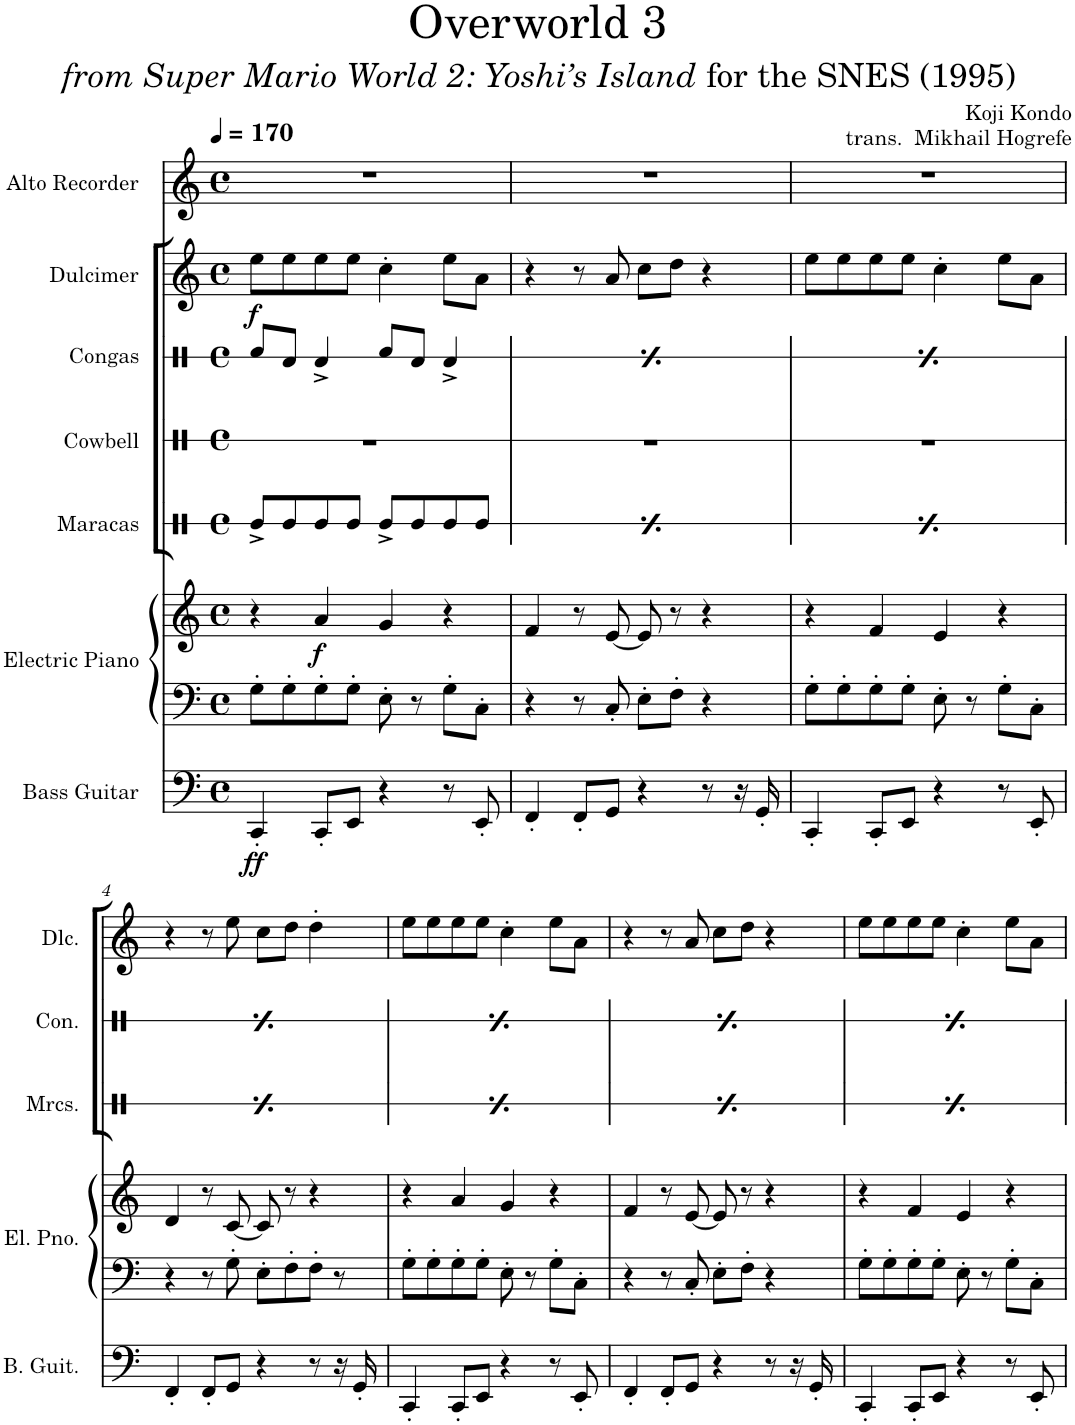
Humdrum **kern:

**kern	**dynam	**kern	**kern	**dynam	**kern	**kern	**kern	**kern	**dynam	**kern
*part7	*part7	*part6	*part6	*part6	*part5	*part4	*part3	*part2	*part2	*part1
*staff8	*staff8	*staff7	*staff6	*staff6/7	*staff5	*staff4	*staff3	*staff2	*staff2	*staff1
*I"Bass Guitar	*	*I"Electric Piano	*	*	*I"Maracas	*I"Cowbell	*I"Congas	*I"Dulcimer	*	*I"Alto Recorder
*I'B. Guit.	*	*I'El. Pno.	*	*	*I'Mrcs.	*I'Cwb.	*I'Con.	*I'Dlc.	*	*I'A. Rec.
*	*	*	*	*	*stria1	*stria1	*stria1	*	*	*
*clefF4	*	*clefF4	*clefG2	*	*clefX	*clefX	*clefX	*clefG2	*	*clefG2
*k[]	*	*k[]	*k[]	*	*k[]	*k[]	*k[]	*k[]	*	*k[]
*M4/4	*	*M4/4	*M4/4	*	*M4/4	*M4/4	*M4/4	*M4/4	*	*M4/4
*met(c)	*	*met(c)	*met(c)	*	*met(c)	*met(c)	*met(c)	*met(c)	*	*met(c)
*MM170	*	*MM170	*MM170	*	*MM170	*MM170	*MM170	*MM170	*	*MM170
=1	=1	=1	=1	=1	=1	=1	=1	=1	=1	=1
!	!LO:DY:b	!	!	!	!	!	!	!	!LO:DY:b	!
4CC'/	ff	8G'\L	4r	.	8Re^/L	1r	8Rf/L	8ee\L	f	1r
.	.	8G'\	.	.	8Re/	.	8Rd/J	8ee\	.	.
!	!	!	!	!LO:DY:b	!	!	!	!	!	!
8CC'/L	.	8G'\	4a/	f	8Re/	.	4Rd^/	8ee\	.	.
8EE/J	.	8G'\J	.	.	8Re/J	.	.	8ee\J	.	.
4r	.	8E'\	4g/	.	8Re^/L	.	8Rf/L	4cc'\	.	.
.	.	8r	.	.	8Re/	.	8Rd/J	.	.	.
8r	.	8G'\L	4r	.	8Re/	.	4Rd^/	8ee\L	.	.
8EE'/	.	8C'\J	.	.	8Re/J	.	.	8a\J	.	.
=2	=2	=2	=2	=2	=2	=2	=2	=2	=2	=2
4FF'/	.	4r	4f/	.	8Re^/L	1r	8Rf/L	4r	.	1r
.	.	.	.	.	8Re/	.	8Rd/J	.	.	.
8FF'/L	.	8r	8r	.	8Re/	.	4Rd^/	8r	.	.
8GG/J	.	8C'/	[8e/	.	8Re/J	.	.	8a/	.	.
4r	.	8E'\L	8e/]	.	8Re^/L	.	8Rf/L	8cc\L	.	.
.	.	8F'\J	8r	.	8Re/	.	8Rd/J	8dd\J	.	.
8r	.	4r	4r	.	8Re/	.	4Rd^/	4r	.	.
16r	.	.	.	.	8Re/J	.	.	.	.	.
16GG'/	.	.	.	.	.	.	.	.	.	.
=3	=3	=3	=3	=3	=3	=3	=3	=3	=3	=3
4CC'/	.	8G'\L	4r	.	8Re^/L	1r	8Rf/L	8ee\L	.	1r
.	.	8G'\	.	.	8Re/	.	8Rd/J	8ee\	.	.
8CC'/L	.	8G'\	4f/	.	8Re/	.	4Rd^/	8ee\	.	.
8EE/J	.	8G'\J	.	.	8Re/J	.	.	8ee\J	.	.
4r	.	8E'\	4e/	.	8Re^/L	.	8Rf/L	4cc'\	.	.
.	.	8r	.	.	8Re/	.	8Rd/J	.	.	.
8r	.	8G'\L	4r	.	8Re/	.	4Rd^/	8ee\L	.	.
8EE'/	.	8C'\J	.	.	8Re/J	.	.	8a\J	.	.
!!LO:LB:g=z
=4	=4	=4	=4	=4	=4	=4	=4	=4	=4	=4
4FF'/	.	4r	4d/	.	8Re^/L	1r	8Rf/L	4r	.	1r
.	.	.	.	.	8Re/	.	8Rd/J	.	.	.
8FF'/L	.	8r	8r	.	8Re/	.	4Rd^/	8r	.	.
8GG/J	.	8G'\	[8c/	.	8Re/J	.	.	8ee\	.	.
4r	.	8E'\L	8c/]	.	8Re^/L	.	8Rf/L	8cc\L	.	.
.	.	8F'\	8r	.	8Re/	.	8Rd/J	8dd\J	.	.
8r	.	8F'\J	4r	.	8Re/	.	4Rd^/	4dd'\	.	.
16r	.	8r	.	.	8Re/J	.	.	.	.	.
16GG'/	.	.	.	.	.	.	.	.	.	.
=5	=5	=5	=5	=5	=5	=5	=5	=5	=5	=5
4CC'/	.	8G'\L	4r	.	8Re^/L	1r	8Rf/L	8ee\L	.	1r
.	.	8G'\	.	.	8Re/	.	8Rd/J	8ee\	.	.
8CC'/L	.	8G'\	4a/	.	8Re/	.	4Rd^/	8ee\	.	.
8EE/J	.	8G'\J	.	.	8Re/J	.	.	8ee\J	.	.
4r	.	8E'\	4g/	.	8Re^/L	.	8Rf/L	4cc'\	.	.
.	.	8r	.	.	8Re/	.	8Rd/J	.	.	.
8r	.	8G'\L	4r	.	8Re/	.	4Rd^/	8ee\L	.	.
8EE'/	.	8C'\J	.	.	8Re/J	.	.	8a\J	.	.
=6	=6	=6	=6	=6	=6	=6	=6	=6	=6	=6
4FF'/	.	4r	4f/	.	8Re^/L	1r	8Rf/L	4r	.	1r
.	.	.	.	.	8Re/	.	8Rd/J	.	.	.
8FF'/L	.	8r	8r	.	8Re/	.	4Rd^/	8r	.	.
8GG/J	.	8C'/	[8e/	.	8Re/J	.	.	8a/	.	.
4r	.	8E'\L	8e/]	.	8Re^/L	.	8Rf/L	8cc\L	.	.
.	.	8F'\J	8r	.	8Re/	.	8Rd/J	8dd\J	.	.
8r	.	4r	4r	.	8Re/	.	4Rd^/	4r	.	.
16r	.	.	.	.	8Re/J	.	.	.	.	.
16GG'/	.	.	.	.	.	.	.	.	.	.
=7	=7	=7	=7	=7	=7	=7	=7	=7	=7	=7
4CC'/	.	8G'\L	4r	.	8Re^/L	1r	8Rf/L	8ee\L	.	1r
.	.	8G'\	.	.	8Re/	.	8Rd/J	8ee\	.	.
8CC'/L	.	8G'\	4f/	.	8Re/	.	4Rd^/	8ee\	.	.
8EE/J	.	8G'\J	.	.	8Re/J	.	.	8ee\J	.	.
4r	.	8E'\	4e/	.	8Re^/L	.	8Rf/L	4cc'\	.	.
.	.	8r	.	.	8Re/	.	8Rd/J	.	.	.
8r	.	8G'\L	4r	.	8Re/	.	4Rd^/	8ee\L	.	.
8EE'/	.	8C'\J	.	.	8Re/J	.	.	8a\J	.	.
=	=	=	=	=	=	=	=	=	=	=
*-	*-	*-	*-	*-	*-	*-	*-	*-	*-	*-
